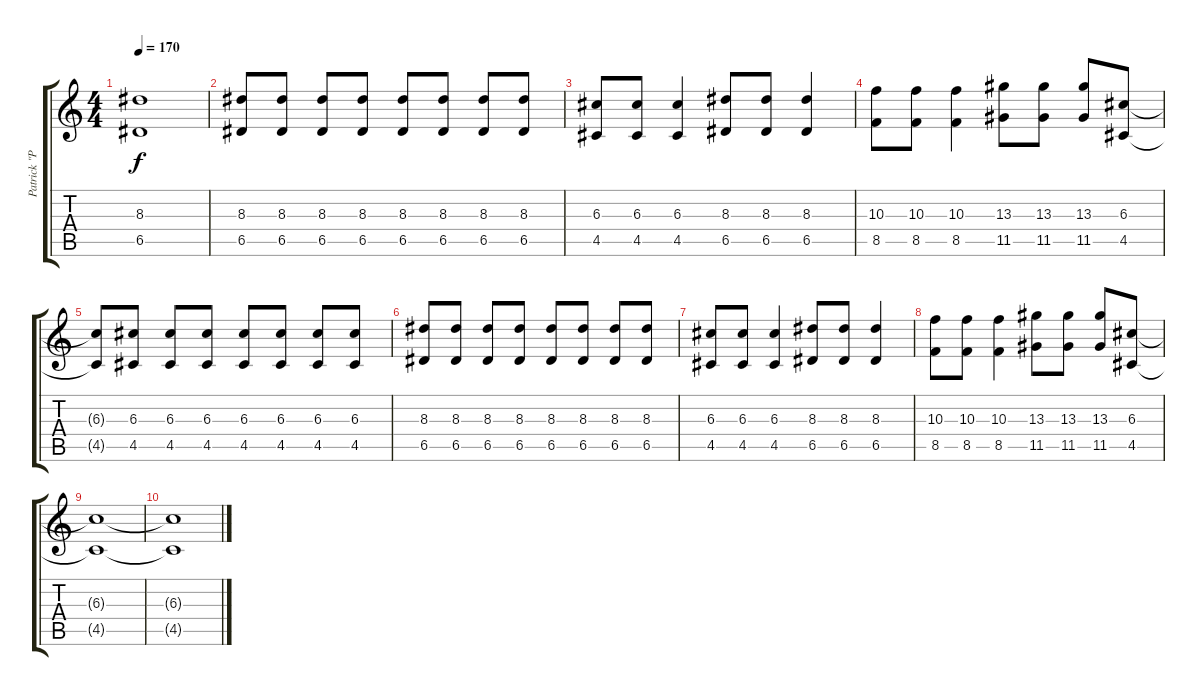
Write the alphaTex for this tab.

\track ("Patrick \"Peej\" van der Zande" "Patrick \"P") {instrument distortionguitar}
\staff {score tabs}
\tuning (E4 B3 G3 D3 A2 D2) {hide}
\ts (4 4)
\tempo 170
\clef g2
\ks c
(8.3 6.5).1{dy f} |
(8.3 6.5).8 (8.3 6.5).8 (8.3 6.5).8 (8.3 6.5).8 (8.3 6.5).8 (8.3 6.5).8 (8.3 6.5).8 (8.3 6.5).8 |
(6.3 4.5).8 (6.3 4.5).8 (6.3 4.5).4 (8.3 6.5).8 (8.3 6.5).8 (8.3 6.5).4 |
(10.3 8.5).8 (10.3 8.5).8 (10.3 8.5).4 (13.3 11.5).8 (13.3 11.5).8 (13.3 11.5).8 (6.3 4.5).8 |
(6.3{t} 4.5{t}).8 (6.3 4.5).8 (6.3 4.5).8 (6.3 4.5).8 (6.3 4.5).8 (6.3 4.5).8 (6.3 4.5).8 (6.3 4.5).8 |
(8.3 6.5).8 (8.3 6.5).8 (8.3 6.5).8 (8.3 6.5).8 (8.3 6.5).8 (8.3 6.5).8 (8.3 6.5).8 (8.3 6.5).8 |
(6.3 4.5).8 (6.3 4.5).8 (6.3 4.5).4 (8.3 6.5).8 (8.3 6.5).8 (8.3 6.5).4 |
(10.3 8.5).8 (10.3 8.5).8 (10.3 8.5).4 (13.3 11.5).8 (13.3 11.5).8 (13.3 11.5).8 (6.3 4.5).8 |
(6.3{t} 4.5{t}).1 |
(6.3{t} 4.5{t}).1
